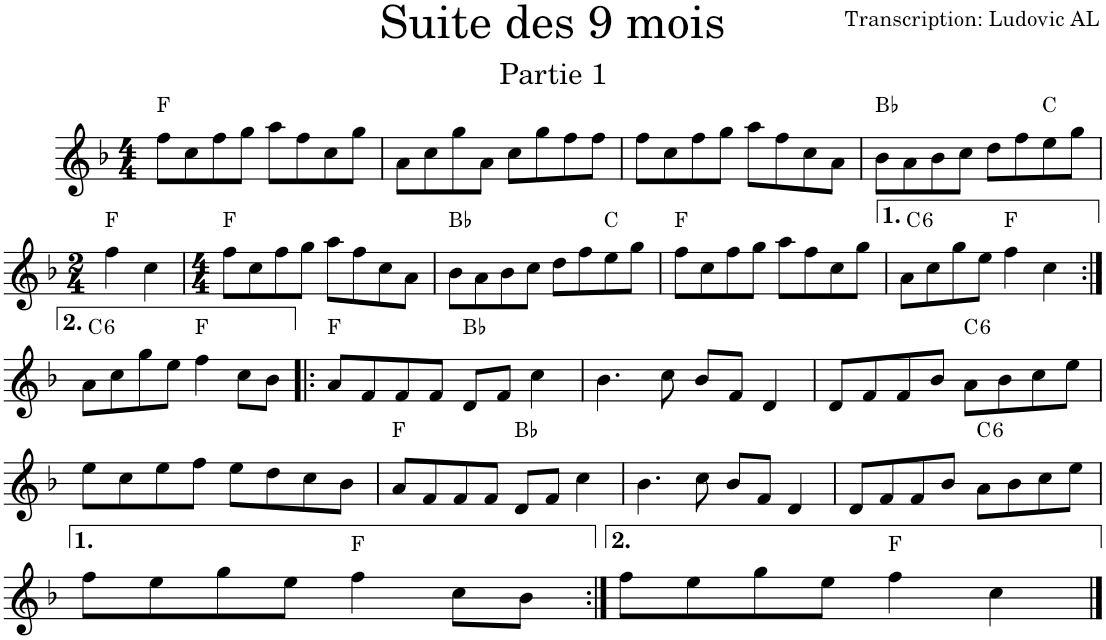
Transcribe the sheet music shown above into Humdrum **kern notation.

**kern	**harte
*part1	*part1
*staff1	*
*I"Violon	*
*I'Vln.	*
*clefG2	*
*k[b-]	*
*M4/4	*
=1	=1
8ff\L	F:maj
8cc\	.
8ff\	.
8gg\J	.
8aa\L	.
8ff\	.
8cc\	.
8gg\J	.
=2	=2
8a\L	.
8cc\	.
8gg\	.
8a\J	.
8cc\L	.
8gg\	.
8ff\	.
8ff\J	.
=3	=3
8ff\L	.
8cc\	.
8ff\	.
8gg\J	.
8aa\L	.
8ff\	.
8cc\	.
8a\J	.
=4	=4
8b-\L	Bb:maj
8a\	.
8b-\	.
8cc\J	.
8dd\L	.
8ff\	.
8ee\	C:maj
8gg\J	.
!!LO:LB:g=z
=5	=5
*M2/4	*
4ff\	F:maj
4cc\	.
=6	=6
*M4/4	*
8ff\L	F:maj
8cc\	.
8ff\	.
8gg\J	.
8aa\L	.
8ff\	.
8cc\	.
8a\J	.
=7	=7
8b-\L	Bb:maj
8a\	.
8b-\	.
8cc\J	.
8dd\L	.
8ff\	.
8ee\	C:maj
8gg\J	.
=8	=8
8ff\L	F:maj
8cc\	.
8ff\	.
8gg\J	.
8aa\L	.
8ff\	.
8cc\	.
8gg\J	.
=9	=9
!	!LO:H:kt=6
8a\L	C:maj6
8cc\	.
8gg\	.
8ee\J	.
4ff\	F:maj
4cc\	.
!!LO:LB:g=z
=10:|!	=10:|!
!	!LO:H:kt=6
8a\L	C:maj6
8cc\	.
8gg\	.
8ee\J	.
4ff\	F:maj
8cc\L	.
8b-\J	.
=11!|:	=11!|:
8a/L	F:maj
8f/	.
8f/	.
8f/J	.
8d/L	Bb:maj
8f/J	.
4cc\	.
=12	=12
4.b-\	.
8cc\	.
8b-/L	.
8f/J	.
4d/	.
=13	=13
8d/L	.
8f/	.
8f/	.
8b-/J	.
!	!LO:H:kt=6
8a\L	C:maj6
8b-\	.
8cc\	.
8ee\J	.
!!LO:LB:g=z
=14	=14
8ee\L	.
8cc\	.
8ee\	.
8ff\J	.
8ee\L	.
8dd\	.
8cc\	.
8b-\J	.
=15	=15
8a/L	F:maj
8f/	.
8f/	.
8f/J	.
8d/L	Bb:maj
8f/J	.
4cc\	.
=16	=16
4.b-\	.
8cc\	.
8b-/L	.
8f/J	.
4d/	.
=17	=17
8d/L	.
8f/	.
8f/	.
8b-/J	.
!	!LO:H:kt=6
8a\L	C:maj6
8b-\	.
8cc\	.
8ee\J	.
!!LO:LB:g=z
=18	=18
8ff\L	.
8ee\	.
8gg\	.
8ee\J	.
4ff\	F:maj
8cc\L	.
8b-\J	.
=19:|!	=19:|!
8ff\L	.
8ee\	.
8gg\	.
8ee\J	.
4ff\	F:maj
4cc\	.
==	==
*-	*-
